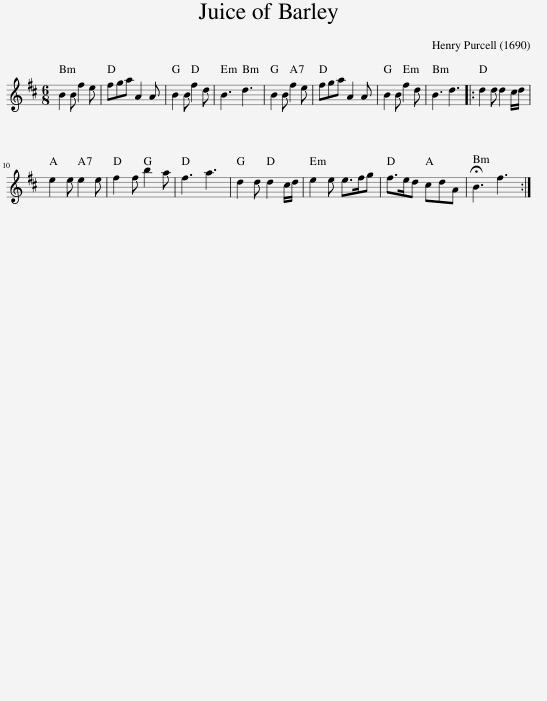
X:1
L:1/8
M:6/8
I:linebreak $
K:Bmin
V:1 treble
V:1
 B2 B f2 e | fga A2 A | B2 B f2 d | B3 d3 | B2 B f2 e | %5
 fga A2 A | B2 B f2 d | B3 d3 |: d2 d d2 c/d/ |$ e2 e e2 e | %10
 f2 f b2 a | f3 a3 | d2 d d2 c/d/ | e2 e e>fg | f>ed cdA | %15
 !fermata!B3 f3 :| %16
